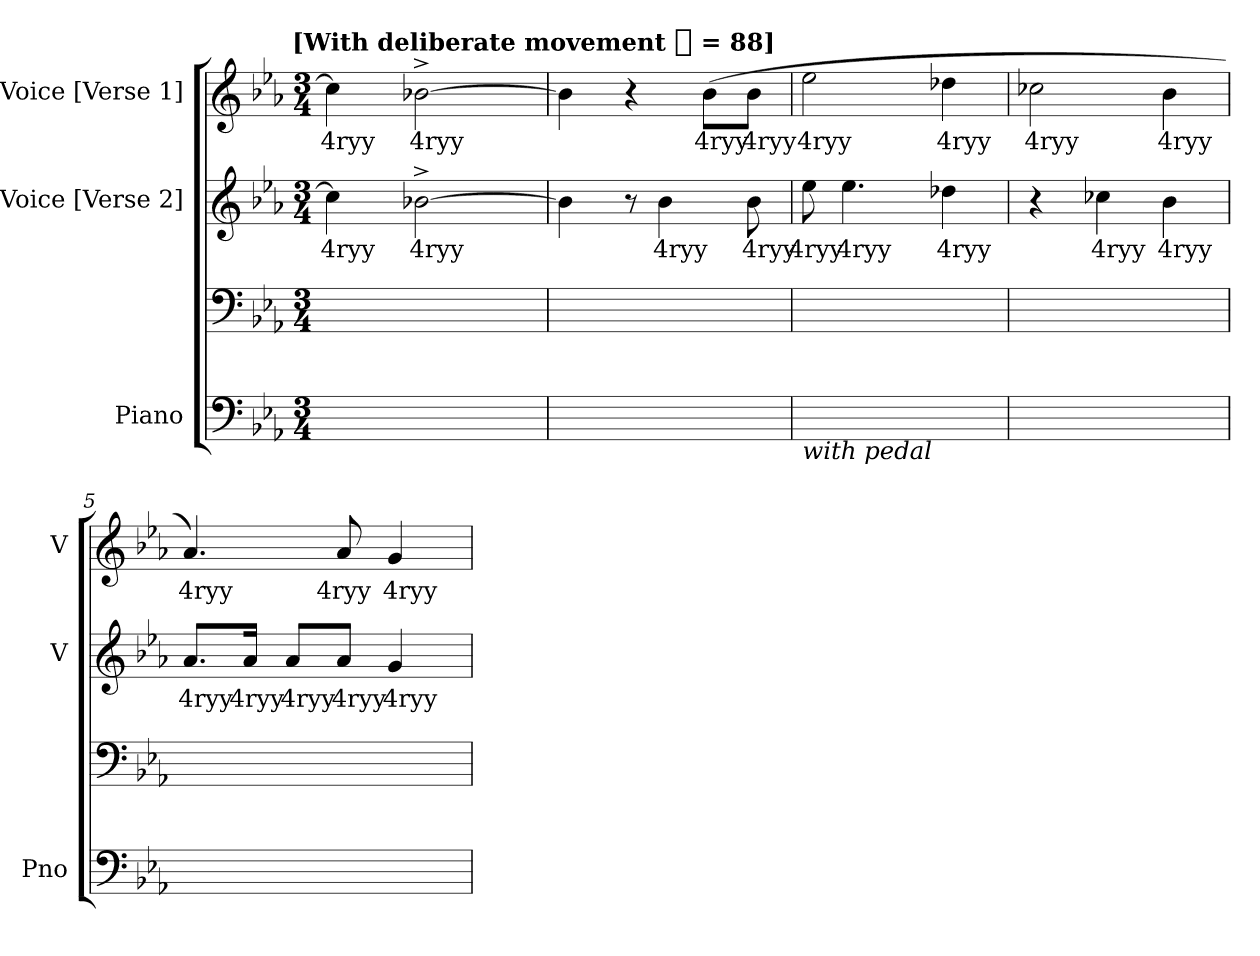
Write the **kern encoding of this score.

**kern	**kern	**kern	**text	**kern	**text
*part3	*part3	*part2	*part2	*part1	*part1
*staff4	*staff3	*staff2	*staff2	*staff1	*staff1
*I"Piano	*	*I"Voice [Verse 2]	*	*I"Voice [Verse 1]	*
*I'Pno	*	*I'V	*	*I'V	*
*clefF4	*clefF4	*clefG2	*	*clefG2	*
*k[b-e-a-]	*k[b-e-a-]	*k[b-e-a-]	*	*k[b-e-a-]	*
*E-:	*E-:	*E-:	*	*E-:	*
!!LO:TX:omd:t=[With deliberate movement [quarter] = 88]
*M3/4	*M3/4	*M3/4	*	*M3/4	*
*MM88	*MM88	*MM88	*	*MM88	*
=1	=1	=1	=1	=1	=1
8ryy	16ryy	4cc]	4ryy	4cc]	4ryy
.	16ryy	.	.	.	.
8ryy	16ryy	.	.	.	.
.	16ryy	.	.	.	.
8ryy	8ryy	[2b-X^i	4ryy	[2b-X^i	4ryy
8ryy	8ryy	.	.	.	.
8ryy	8ryy	.	.	.	.
8ryy	8ryy	.	.	.	.
=2	=2	=2	=2	=2	=2
8ryy	8ryy	4b-]	.	4b-]	.
8ryy	8ryy	.	.	.	.
8ryy	8ryy	8r	.	4r	.
8ryy	16ryy	4b-	4ryy	.	.
.	16ryy	.	.	.	.
8ryy	16ryy	.	.	(8b-\L	4ryy
.	16ryy	.	.	.	.
8ryy	16ryy	8b-	4ryy	8b-\J	4ryy
.	16ryy	.	.	.	.
=3	=3	=3	=3	=3	=3
!LO:TX:b:i:t=with pedal	!	!	!	!	!
4%3ryy	8ryy	8ee-	4ryy	2ee-	4ryy
.	8ryy	4.ee-	4ryy	.	.
.	8ryy	.	.	.	.
.	8ryy	.	.	.	.
.	8ryy	4dd-X	4ryy	4dd-X	4ryy
.	8ryy	.	.	.	.
=4	=4	=4	=4	=4	=4
4%3ryy	8ryy	4r	.	2cc-X	4ryy
.	8ryy	.	.	.	.
.	8ryy	4cc-X	4ryy	.	.
.	8ryy	.	.	.	.
.	8ryy	4b-	4ryy	4b-	4ryy
.	8ryy	.	.	.	.
=5	=5	=5	=5	=5	=5
4%3ryy	8ryy	8.a-/L	4ryy	4.a-)	4ryy
.	16ryy	.	.	.	.
.	16ryy	16a-/Jk	4ryy	.	.
.	8ryy	8a-/L	4ryy	.	.
.	8ryy	8a-/J	4ryy	8a-	4ryy
.	8ryy	4g	4ryy	4g	4ryy
.	16ryy	.	.	.	.
.	16ryy	.	.	.	.
=	=	=	=	=	=
*-	*-	*-	*-	*-	*-
